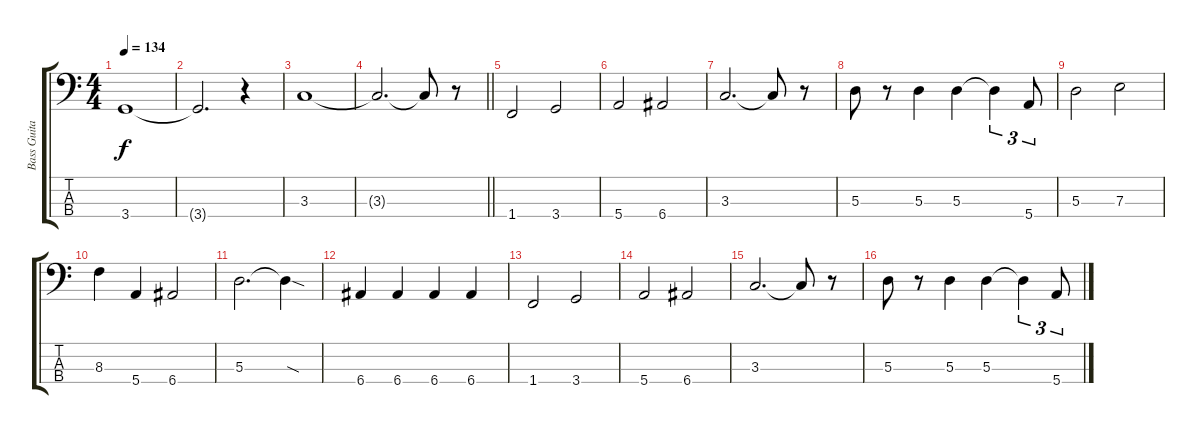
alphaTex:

\track ("Bass Guitar" "Bass Guita") {instrument electricbassfinger}
\staff {score tabs}
\tuning (G2 D2 A1 E1) {hide}
\ts (4 4)
\tempo 134
\clef f4
\ks c
3.4.1{dy f} |
3.4{t}.2{d} r.4 |
3.3.1 |
\barLineRight lightlight
3.3{t}.2{d} 3.3{t}.8 r.8 |
1.4.2 3.4.2 |
5.4.2 6.4.2 |
3.3.2{d} 3.3{t}.8 r.8 |
5.3.8 r.8 5.3.4 5.3.4 5.3{t}.4{tu (3 2)} 5.4.8{tu (3 2)} |
5.3.2 7.3.2 |
8.3.4 5.4.4 6.4.2 |
5.3.2{d} 5.3{sod t}.4 |
6.4.4 6.4.4 6.4.4 6.4.4 |
1.4.2 3.4.2 |
5.4.2 6.4.2 |
3.3.2{d} 3.3{t}.8 r.8 |
5.3.8 r.8 5.3.4 5.3.4 5.3{t}.4{tu (3 2)} 5.4.8{tu (3 2)}
